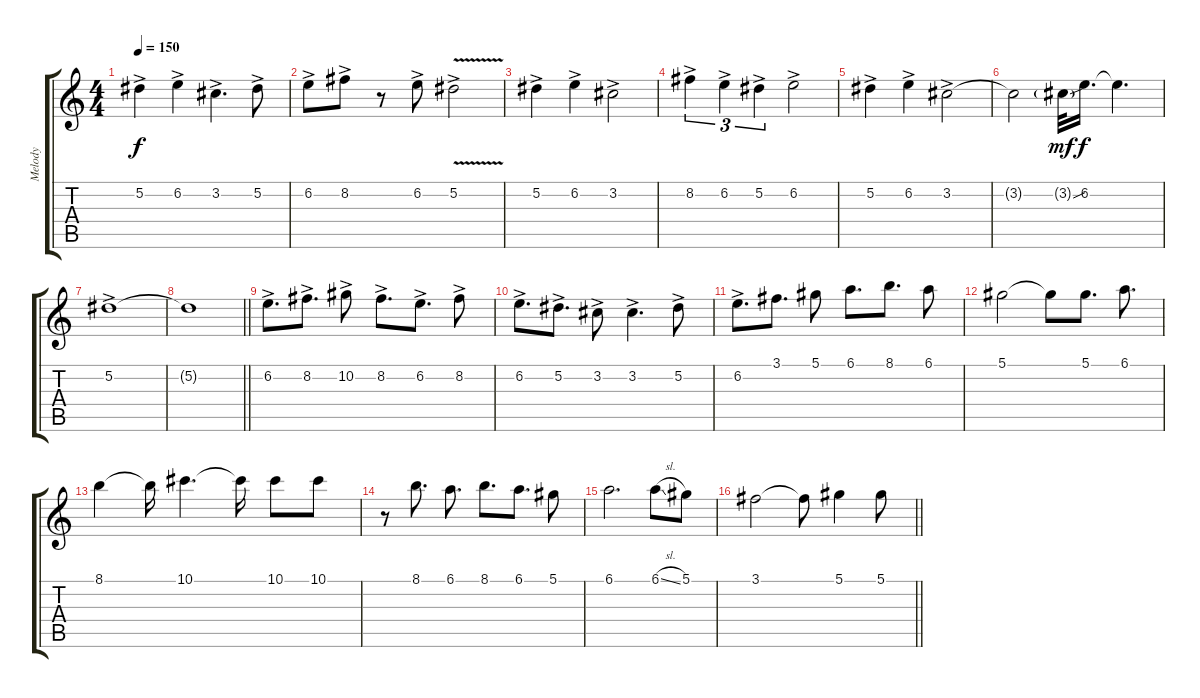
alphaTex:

\track ("Melody" "Melody") {instrument acousticguitarsteel}
\staff {score tabs}
\tuning (Eb4 Bb3 Gb3 Db3 Ab2 Eb2) {hide}
\ts (4 4)
\tempo 150
\clef g2
\ks c
5.2{ac}.4{dy f} 6.2{ac}.4 3.2{ac}.4{d} 5.2{ac}.8 |
6.2{ac}.8 8.2{ac}.8 r.8 6.2{ac}.8 5.2{v ac}.2 |
5.2{ac}.4 6.2{ac}.4 3.2{ac}.2 |
8.2{ac}.4{tu (3 2)} 6.2{ac}.4{tu (3 2)} 5.2{ac}.4{tu (3 2)} 6.2{ac}.2 |
5.2{ac}.4 6.2{ac}.4 3.2{ac}.2 |
3.2{t}.2 3.2{sou g}.32{dy mf} 6.2.16{d dy f} 6.2{t}.4{d} |
5.2{ac}.1 |
\barLineRight lightlight
5.2{t}.1 |
6.2{ac}.8{d} 8.2{ac}.8{d} 10.2{ac}.8 8.2{ac}.8{d} 6.2{ac}.8{d} 8.2{ac}.8 |
6.2{ac}.8{d} 5.2{ac}.8{d} 3.2{ac}.8 3.2{ac}.4{d} 5.2{ac}.8 |
6.2{ac}.8{d} 3.1.8{d} 5.1.8 6.1.8{d} 8.1.8{d} 6.1.8 |
5.1.2 5.1{t}.8 5.1.8{d} 6.1.8{d} |
8.1.4 8.1{t}.16 10.1.4{d} 10.1{t}.16 10.1.8 10.1.8 |
r.8 8.1.8{d} 6.1.8{d} 8.1.8{d} 6.1.8{d} 5.1.8 |
6.1.2{d} 6.1{sl}.8 5.1.8 |
\barLineRight lightlight
3.1.2 3.1{t}.8 5.1.4 5.1.8
